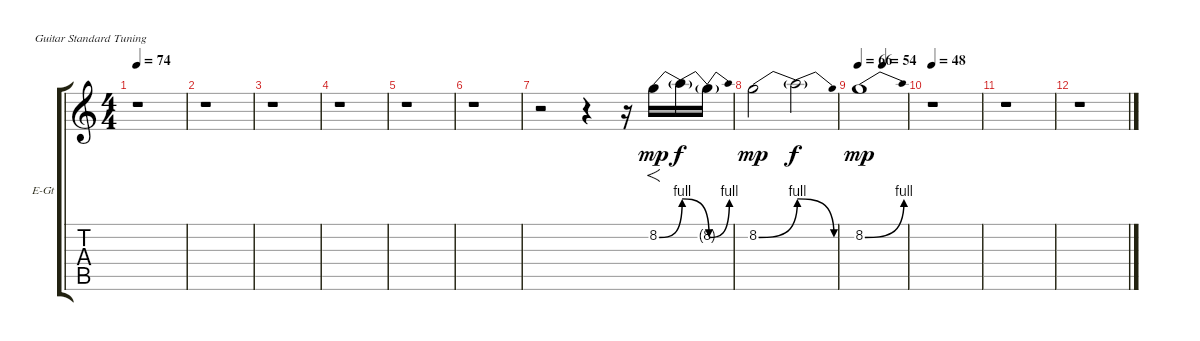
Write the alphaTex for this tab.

\bracketExtendMode groupsimilarinstruments
\firstSystemTrackNameOrientation horizontal
\otherSystemsTrackNameOrientation horizontal
\track ("Lead" "E-Gt") {instrument overdrivenguitar}
\staff {score tabs}
\tuning (E4 B3 G3 D3 A2 E2)
\ts (4 4)
\tempo 74
\clef g2
\ks c
r.1{dy f} |
r.1 |
r.1 |
r.1 |
r.1 |
r.1 |
r.2 r.4 r.16 8.2{be (bend 0 0 60 4)}.16{f dy mp} 8.2{be (release 0 4 60 0) t}.16{dy f} 8.2{be (bend 0 0 60 4) t}.16 |
8.2{be (bend 0 0 60 4)}.2{dy mp} 8.2{be (release 0 4 60 0) t}.2{dy f} |
\tempo 66
\tempo (54 0.5)
8.2{be (bend 0 0 60 4)}.1{dy mp} |
\tempo 48
r.1 |
r.1 |
r.1
